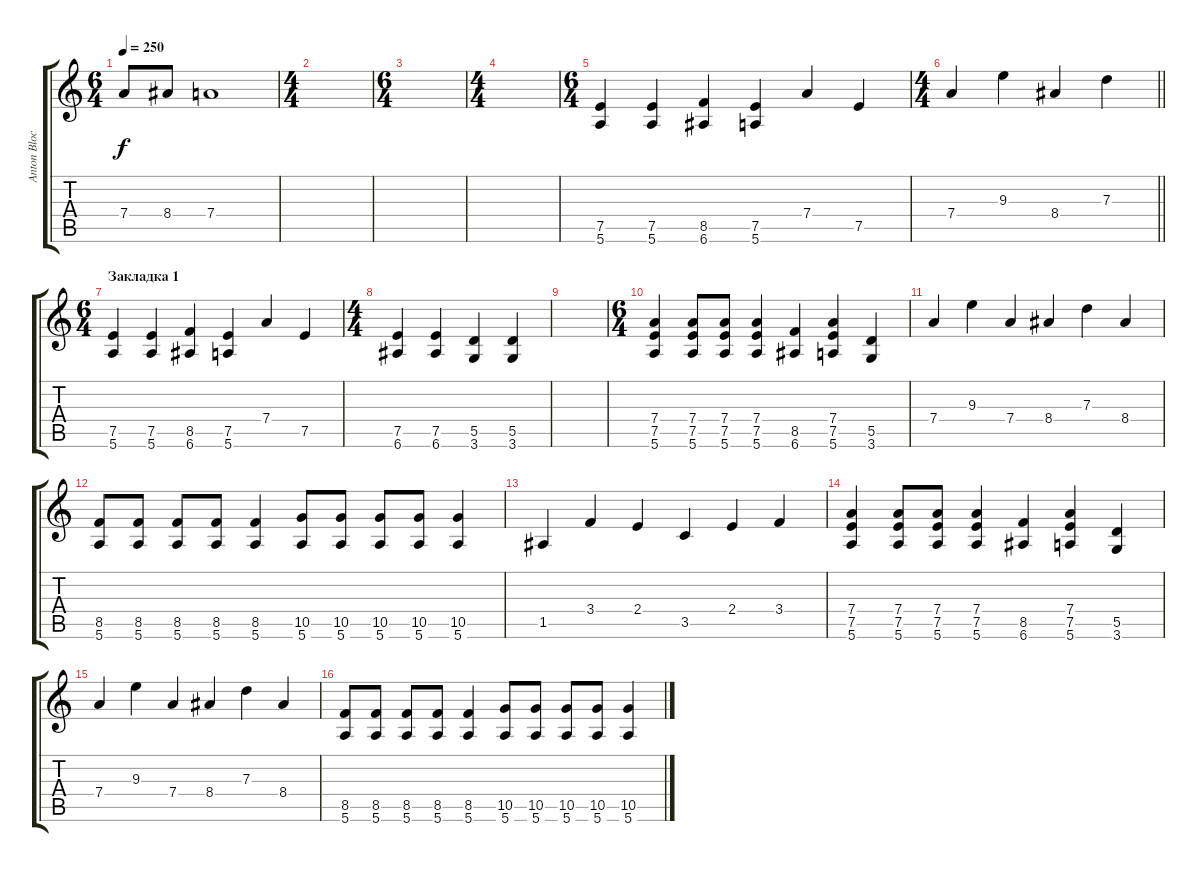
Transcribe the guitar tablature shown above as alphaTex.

\track ("Anton Blochin guitar" "Anton Bloc") {instrument overdrivenguitar}
\staff {score tabs}
\tuning (E4 B3 G3 D3 A2 E2) {hide}
\ts (6 4)
\tempo 250
\clef g2
\ks c
7.4.8{dy f} 8.4.8 7.4.1 |
\ts (4 4)
|
\ts (6 4)
|
\ts (4 4)
|
\ts (6 4)
(7.5 5.6).4 (7.5 5.6).4 (8.5 6.6).4 (7.5 5.6).4 7.4.4 7.5.4 |
\ts (4 4)
\barLineRight lightlight
7.4.4 9.3.4 8.4.4 7.3.4 |
\ts (6 4)
\section ("" "Закладка 1")
(7.5 5.6).4 (7.5 5.6).4 (8.5 6.6).4 (7.5 5.6).4 7.4.4 7.5.4 |
\ts (4 4)
(7.5 6.6).4 (7.5 6.6).4 (5.5 3.6).4 (5.5 3.6).4 |
|
\ts (6 4)
(7.4 7.5 5.6).4 (7.4 7.5 5.6).8 (7.4 7.5 5.6).8 (7.4 7.5 5.6).4 (8.5 6.6).4 (7.4 7.5 5.6).4 (5.5 3.6).4 |
7.4.4 9.3.4 7.4.4 8.4.4 7.3.4 8.4.4 |
(8.5 5.6).8 (8.5 5.6).8 (8.5 5.6).8 (8.5 5.6).8 (8.5 5.6).4 (10.5 5.6).8 (10.5 5.6).8 (10.5 5.6).8 (10.5 5.6).8 (10.5 5.6).4 |
1.5.4 3.4.4 2.4.4 3.5.4 2.4.4 3.4.4 |
(7.4 7.5 5.6).4 (7.4 7.5 5.6).8 (7.4 7.5 5.6).8 (7.4 7.5 5.6).4 (8.5 6.6).4 (7.4 7.5 5.6).4 (5.5 3.6).4 |
7.4.4 9.3.4 7.4.4 8.4.4 7.3.4 8.4.4 |
(8.5 5.6).8 (8.5 5.6).8 (8.5 5.6).8 (8.5 5.6).8 (8.5 5.6).4 (10.5 5.6).8 (10.5 5.6).8 (10.5 5.6).8 (10.5 5.6).8 (10.5 5.6).4
